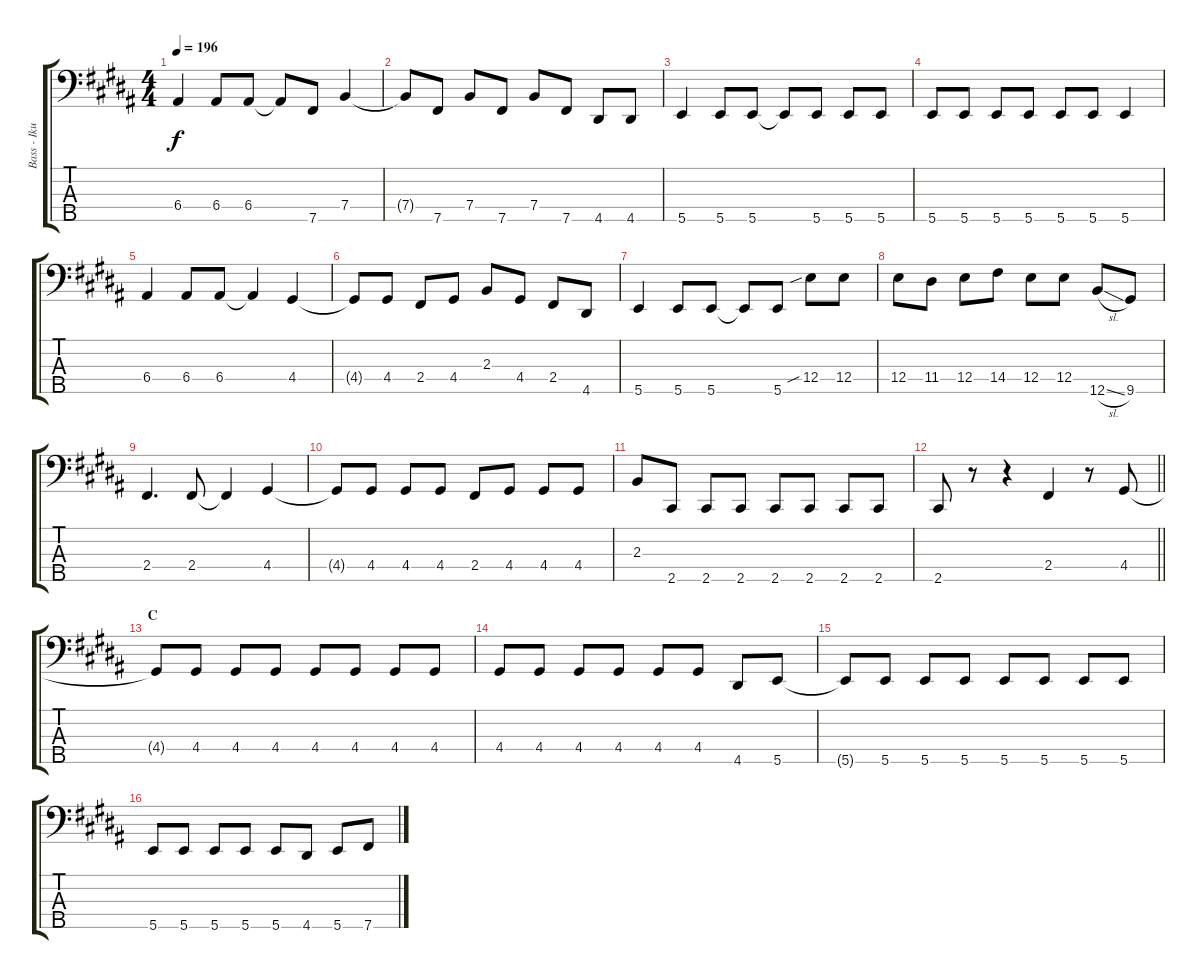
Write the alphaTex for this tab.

\track ("Bass - Ikuo" "Bass - Iku") {instrument electricbasspick}
\staff {score tabs}
\tuning (G2 D2 A1 E1 B0) {hide}
\ts (4 4)
\tempo 196
\clef f4
\ks b
6.4.4{dy f} 6.4.8 6.4.8 6.4{t}.8 7.5.8 7.4.4 |
7.4{t}.8 7.5.8 7.4.8 7.5.8 7.4.8 7.5.8 4.5.8 4.5.8 |
5.5.4 5.5.8 5.5.8 5.5{t}.8 5.5.8 5.5.8 5.5.8 |
5.5.8 5.5.8 5.5.8 5.5.8 5.5.8 5.5.8 5.5.4 |
6.4.4 6.4.8 6.4.8 6.4{t}.4 4.4.4 |
4.4{t}.8 4.4.8 2.4.8 4.4.8 2.3.8 4.4.8 2.4.8 4.5.8 |
5.5.4 5.5.8 5.5.8 5.5{t}.8 5.5.8 12.4{sib}.8 12.4.8 |
12.4.8 11.4.8 12.4.8 14.4.8 12.4.8 12.4.8 12.5{sl}.8 9.5.8 |
2.4.4{d} 2.4.8 2.4{t}.4 4.4.4 |
4.4{t}.8 4.4.8 4.4.8 4.4.8 2.4.8 4.4.8 4.4.8 4.4.8 |
2.3.8 2.5.8 2.5.8 2.5.8 2.5.8 2.5.8 2.5.8 2.5.8 |
\barLineRight lightlight
2.5.8 r.8 r.4 2.4.4 r.8 4.4.8 |
\section ("" "C")
4.4{t}.8 4.4.8 4.4.8 4.4.8 4.4.8 4.4.8 4.4.8 4.4.8 |
4.4.8 4.4.8 4.4.8 4.4.8 4.4.8 4.4.8 4.5.8 5.5.8 |
5.5{t}.8 5.5.8 5.5.8 5.5.8 5.5.8 5.5.8 5.5.8 5.5.8 |
5.5.8 5.5.8 5.5.8 5.5.8 5.5.8 4.5.8 5.5.8 7.5.8
